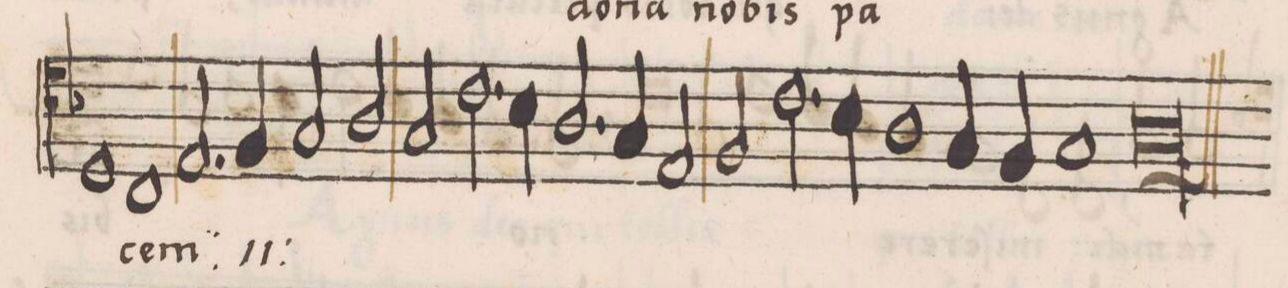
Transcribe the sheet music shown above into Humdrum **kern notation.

**kern	**text
*I"ALTVS	*
*clefC4	*
*k[b-]	*
*met(C|)	*
*M2/1	*
1D	.
=48-	=48-
1C	-cem
*	*ij
2.E/	do-
4F/	.
=49-	=49-
2G/	.
2A/	.
2G/	-na
2.c\	no-
=50-	=50-
4B-\	.
2.A/	.
4G/	.
2E/	.
=51	=51
2F/	-bis
2.c\	pa-
4B-\	.
1A\	.
=52-	=52-
4G/	.
4F/	.
1G	.
=53-	=53-
0A\l;<	-cem
*	*Xij
==	==
*-	*-
